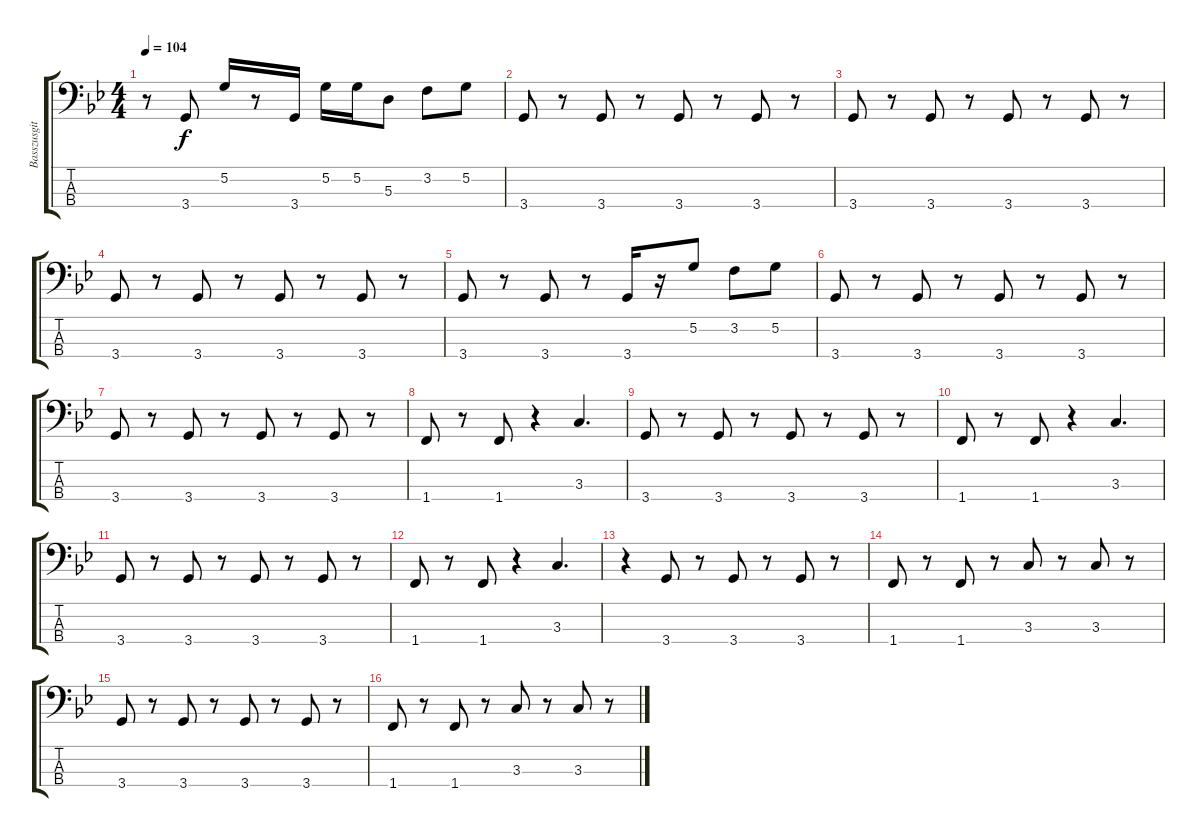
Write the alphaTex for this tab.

\track ("Basszusgitár (Colin Hodgkinson/Neil Murr" "Basszusgit") {instrument electricbassfinger}
\staff {score tabs}
\tuning (G2 D2 A1 E1) {hide}
\ts (4 4)
\tempo 104
\clef f4
\ks bb
r.8{dy f} 3.4.8 5.2.16 r.8 3.4.16 5.2.16 5.2.16 5.3.8 3.2.8 5.2.8 |
3.4.8 r.8 3.4.8 r.8 3.4.8 r.8 3.4.8 r.8 |
3.4.8 r.8 3.4.8 r.8 3.4.8 r.8 3.4.8 r.8 |
3.4.8 r.8 3.4.8 r.8 3.4.8 r.8 3.4.8 r.8 |
3.4.8 r.8 3.4.8 r.8 3.4.16 r.16 5.2.8 3.2.8 5.2.8 |
3.4.8 r.8 3.4.8 r.8 3.4.8 r.8 3.4.8 r.8 |
3.4.8 r.8 3.4.8 r.8 3.4.8 r.8 3.4.8 r.8 |
1.4.8 r.8 1.4.8 r.4 3.3.4{d} |
3.4.8 r.8 3.4.8 r.8 3.4.8 r.8 3.4.8 r.8 |
1.4.8 r.8 1.4.8 r.4 3.3.4{d} |
3.4.8 r.8 3.4.8 r.8 3.4.8 r.8 3.4.8 r.8 |
1.4.8 r.8 1.4.8 r.4 3.3.4{d} |
r.4 3.4.8 r.8 3.4.8 r.8 3.4.8 r.8 |
1.4.8 r.8 1.4.8 r.8 3.3.8 r.8 3.3.8 r.8 |
3.4.8 r.8 3.4.8 r.8 3.4.8 r.8 3.4.8 r.8 |
1.4.8 r.8 1.4.8 r.8 3.3.8 r.8 3.3.8 r.8
